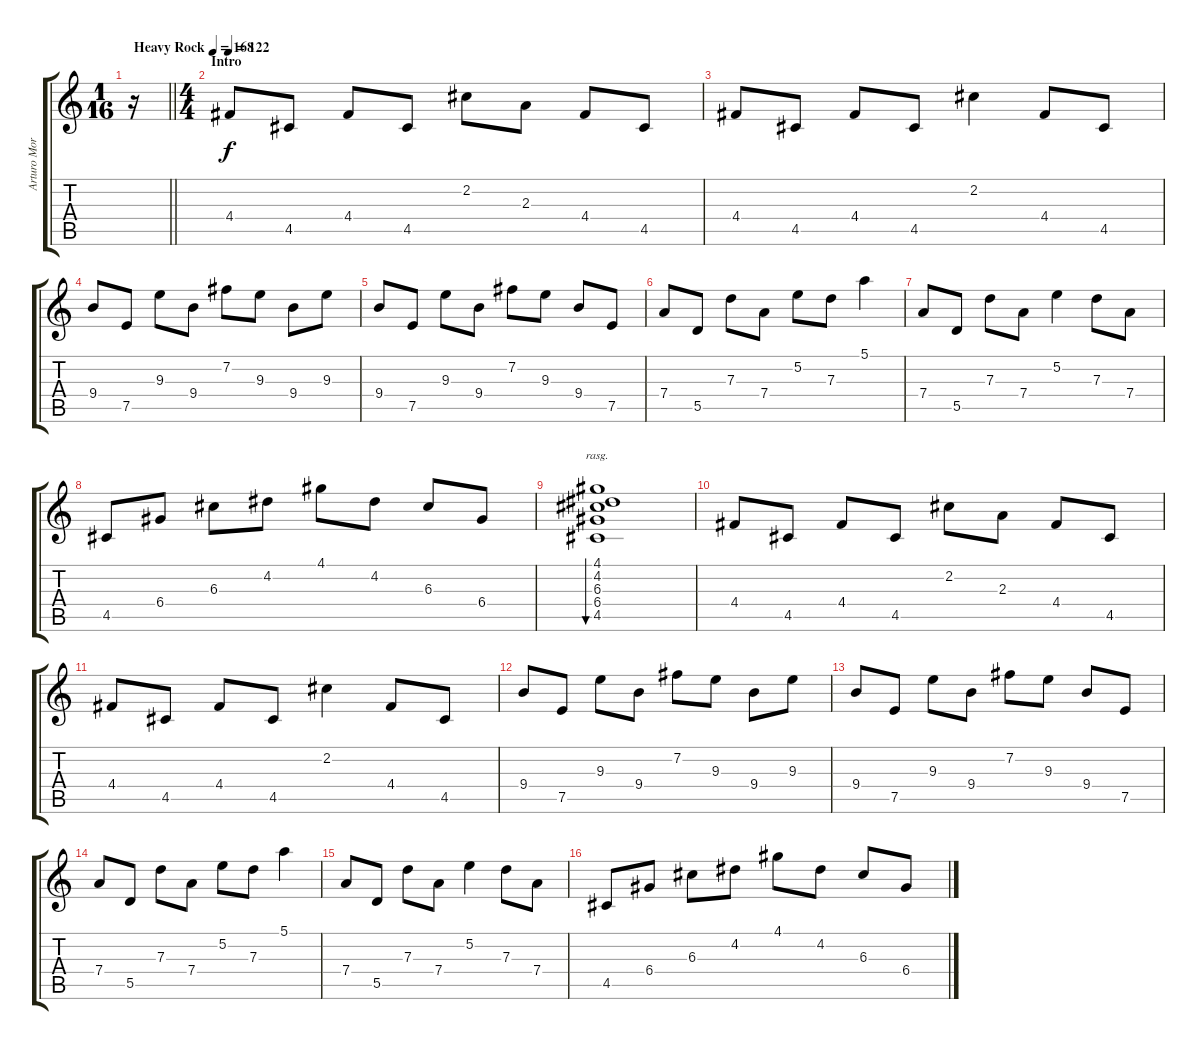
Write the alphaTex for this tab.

\track ("Arturo Morras" "Arturo Mor") {instrument overdrivenguitar}
\staff {score tabs}
\tuning (E4 B3 G3 D3 A2 E2) {hide}
\ts (1 16)
\tempo (168 "Heavy Rock")
\clef g2
\barLineRight lightlight
\ks c
r.16{dy f instrument overdrivenguitar} |
\ts (4 4)
\section ("" "Intro")
\tempo 122
4.4.8{instrument acousticguitarnylon} 4.5.8 4.4.8 4.5.8 2.2.8 2.3.8 4.4.8 4.5.8 |
4.4.8 4.5.8 4.4.8 4.5.8 2.2.4 4.4.8 4.5.8 |
9.4.8 7.5.8 9.3.8 9.4.8 7.2.8 9.3.8 9.4.8 9.3.8 |
9.4.8 7.5.8 9.3.8 9.4.8 7.2.8 9.3.8 9.4.8 7.5.8 |
7.4.8 5.5.8 7.3.8 7.4.8 5.2.8 7.3.8 5.1.4 |
7.4.8 5.5.8 7.3.8 7.4.8 5.2.4 7.3.8 7.4.8 |
4.5.8 6.4.8 6.3.8 4.2.8 4.1.8 4.2.8 6.3.8 6.4.8 |
(4.1 4.2 6.3 6.4 4.5).1{bu 120 rasg ii} |
4.4.8 4.5.8 4.4.8 4.5.8 2.2.8 2.3.8 4.4.8 4.5.8 |
4.4.8 4.5.8 4.4.8 4.5.8 2.2.4 4.4.8 4.5.8 |
9.4.8 7.5.8 9.3.8 9.4.8 7.2.8 9.3.8 9.4.8 9.3.8 |
9.4.8 7.5.8 9.3.8 9.4.8 7.2.8 9.3.8 9.4.8 7.5.8 |
7.4.8 5.5.8 7.3.8 7.4.8 5.2.8 7.3.8 5.1.4 |
7.4.8 5.5.8 7.3.8 7.4.8 5.2.4 7.3.8 7.4.8 |
4.5.8 6.4.8 6.3.8 4.2.8 4.1.8 4.2.8 6.3.8 6.4.8
